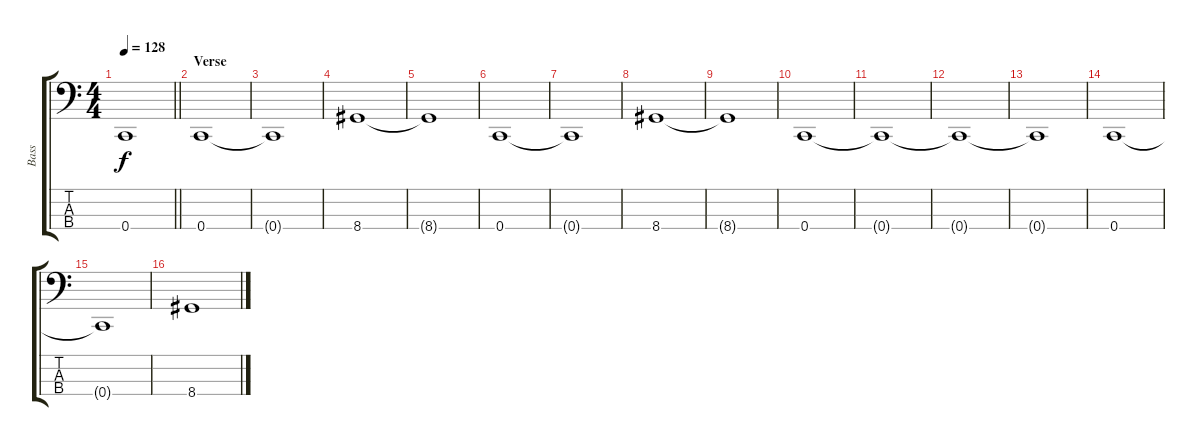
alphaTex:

\track ("Bass" "Bass") {instrument electricbasspick}
\staff {score tabs}
\tuning (F2 C2 G1 C1) {hide}
\ts (4 4)
\tempo 128
\clef f4
\barLineRight lightlight
\ks c
0.4{t}.1{dy f} |
\section ("" "Verse")
0.4.1{volume 13} |
0.4{t}.1 |
8.4.1 |
8.4{t}.1 |
0.4.1 |
0.4{t}.1 |
8.4.1 |
8.4{t}.1 |
0.4.1 |
0.4{t}.1 |
0.4{t}.1 |
0.4{t}.1 |
0.4.1 |
0.4{t}.1 |
8.4.1
